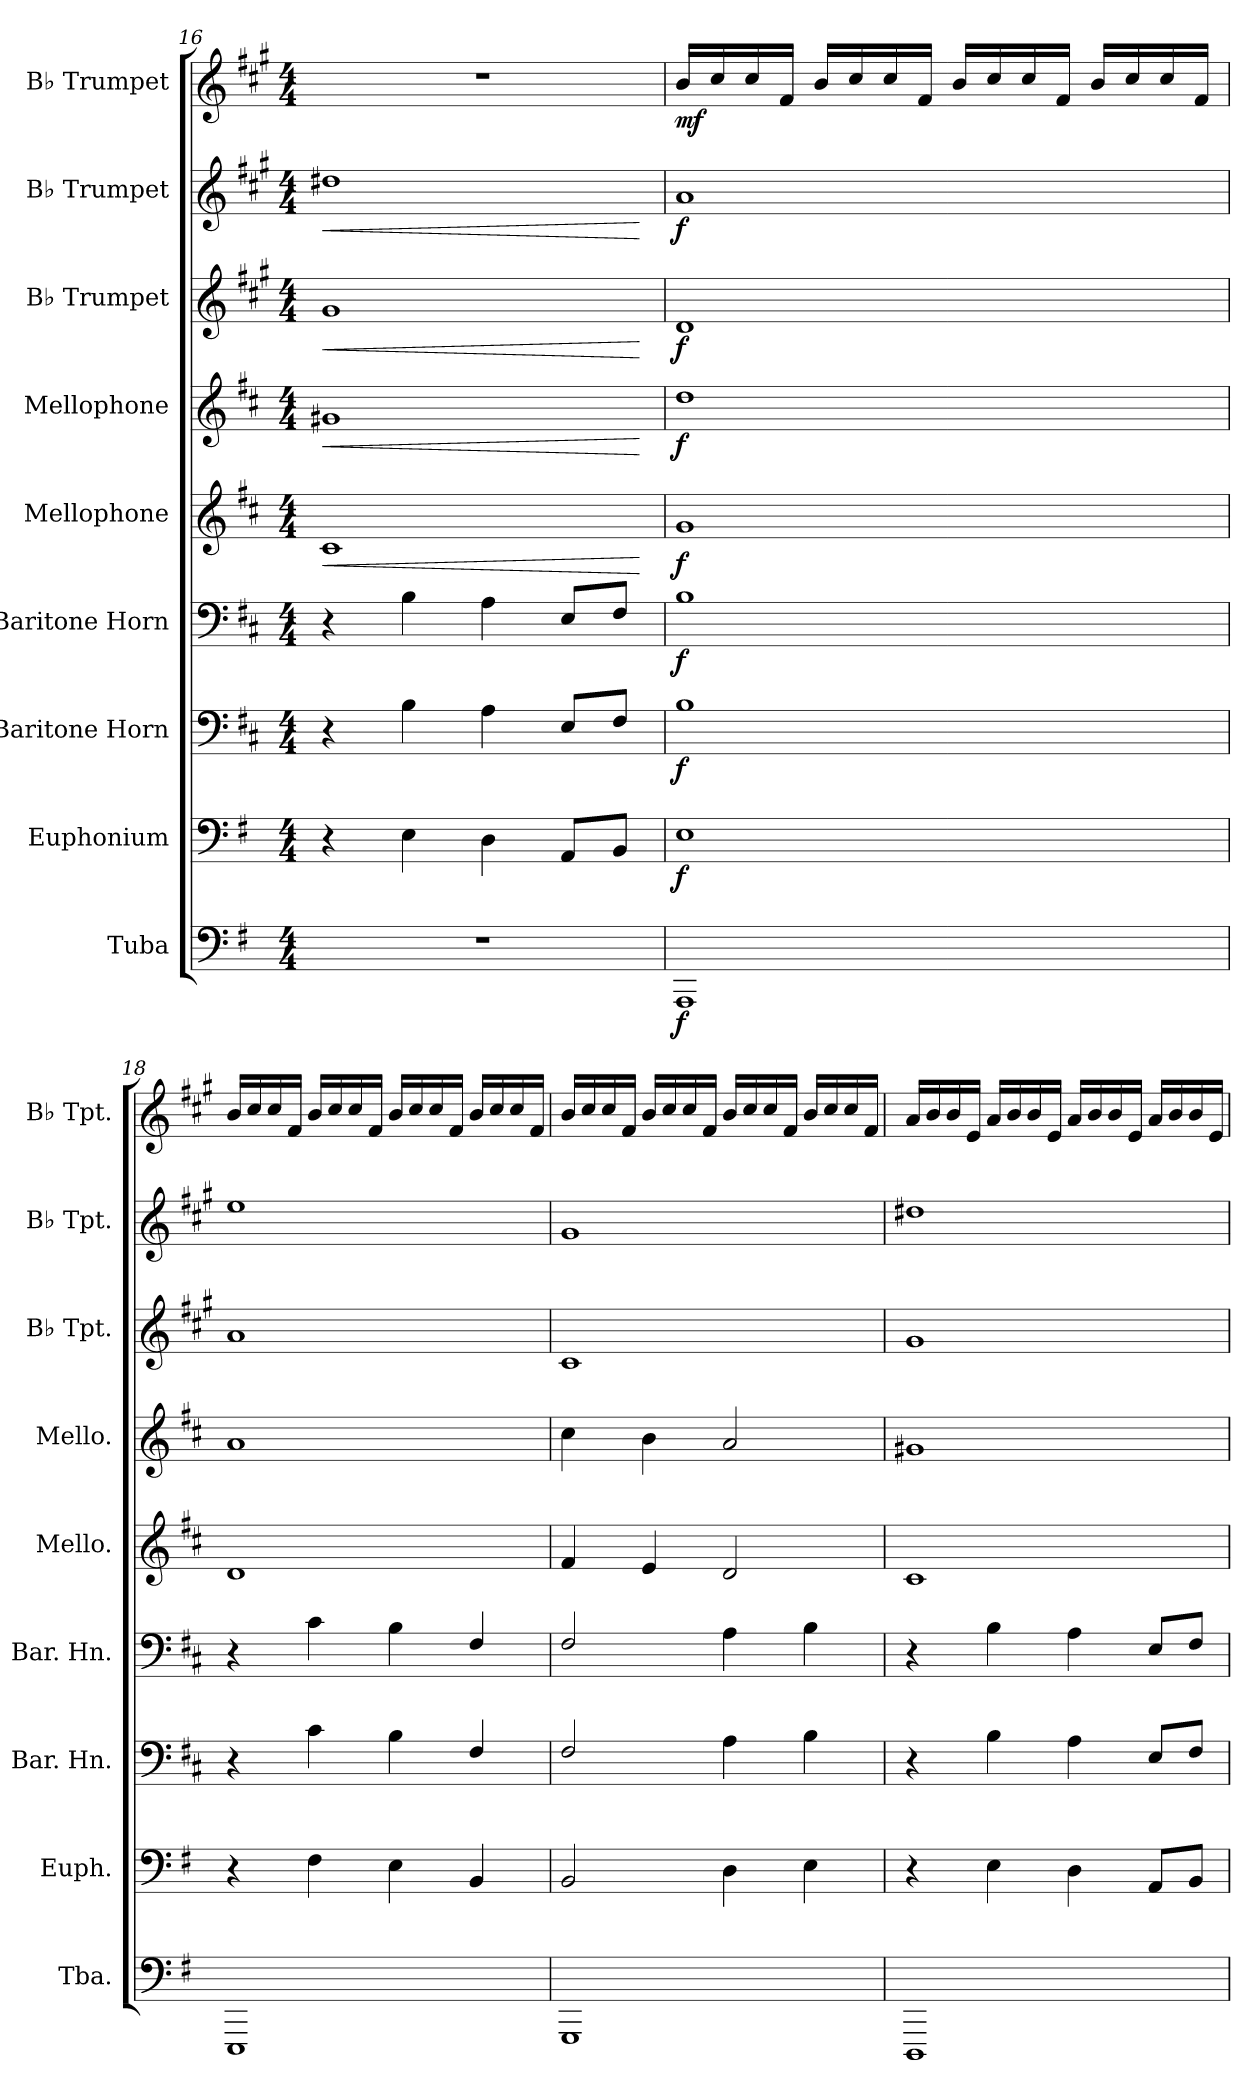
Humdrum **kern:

**kern	**dynam	**kern	**dynam	**kern	**dynam	**kern	**dynam	**kern	**dynam	**kern	**dynam	**kern	**dynam	**kern	**dynam	**kern	**dynam
*part9	*part9	*part8	*part8	*part7	*part7	*part6	*part6	*part5	*part5	*part4	*part4	*part3	*part3	*part2	*part2	*part1	*part1
*staff9	*staff9	*staff8	*staff8	*staff7	*staff7	*staff6	*staff6	*staff5	*staff5	*staff4	*staff4	*staff3	*staff3	*staff2	*staff2	*staff1	*staff1
*I"Tuba	*	*I"Euphonium	*	*I"Baritone Horn	*	*I"Baritone Horn	*	*I"Mellophone	*	*I"Mellophone	*	*I"B♭ Trumpet	*	*I"B♭ Trumpet	*	*I"B♭ Trumpet	*
*I'Tba.	*	*I'Euph.	*	*I'Bar. Hn.	*	*I'Bar. Hn.	*	*I'Mello.	*	*I'Mello.	*	*I'B♭ Tpt.	*	*I'B♭ Tpt.	*	*I'B♭ Tpt.	*
*clefF4	*	*clefF4	*	*clefF4	*	*clefF4	*	*clefG2	*	*clefG2	*	*clefG2	*	*clefG2	*	*clefG2	*
*	*	*	*	*ITrd4c7	*	*ITrd4c7	*	*ITrd4c7	*	*ITrd4c7	*	*ITrd1c2	*	*ITrd1c2	*	*ITrd1c2	*
*k[f#]	*	*k[f#]	*	*k[f#]	*	*k[f#]	*	*k[f#]	*	*k[f#]	*	*k[f#]	*	*k[f#]	*	*k[f#]	*
*M4/4	*	*M4/4	*	*M4/4	*	*M4/4	*	*M4/4	*	*M4/4	*	*M4/4	*	*M4/4	*	*M4/4	*
=16	=16	=16	=16	=16	=16	=16	=16	=16	=16	=16	=16	=16	=16	=16	=16	=16	=16
!	!	!	!	!	!	!	!	!	!LO:HP:b	!	!LO:HP:b	!	!LO:HP:b	!	!LO:HP:b	!	!
1r	.	4r	.	4r	.	4r	.	1F#	<	1c#X	<	1f#	<	1cc#X	<	1r	.
.	.	4E\	.	4E\	.	4E\	.	.	.	.	.	.	.	.	.	.	.
.	.	4D\	.	4D\	.	4D\	.	.	.	.	.	.	.	.	.	.	.
.	.	8AA/L	.	8AA/L	.	8AA/L	.	.	.	.	.	.	.	.	.	.	.
.	.	8BB/J	.	8BB/J	.	8BB/J	.	.	.	.	.	.	.	.	.	.	.
.	.	.	.	.	.	.	.	.	[	.	[	.	[	.	[	.	.
=17	=17	=17	=17	=17	=17	=17	=17	=17	=17	=17	=17	=17	=17	=17	=17	=17	=17
!	!LO:DY:b	!	!LO:DY:b	!	!LO:DY:b	!	!LO:DY:b	!	!LO:DY:b	!	!LO:DY:b	!	!LO:DY:b	!	!LO:DY:b	!	!LO:DY:b
1AAA	f	1E	f	1E	f	1E	f	1c	f	1g	f	1c	f	1g	f	16a/LL	mf
.	.	.	.	.	.	.	.	.	.	.	.	.	.	.	.	16b/	.
.	.	.	.	.	.	.	.	.	.	.	.	.	.	.	.	16b/	.
.	.	.	.	.	.	.	.	.	.	.	.	.	.	.	.	16e/JJ	.
.	.	.	.	.	.	.	.	.	.	.	.	.	.	.	.	16a/LL	.
.	.	.	.	.	.	.	.	.	.	.	.	.	.	.	.	16b/	.
.	.	.	.	.	.	.	.	.	.	.	.	.	.	.	.	16b/	.
.	.	.	.	.	.	.	.	.	.	.	.	.	.	.	.	16e/JJ	.
.	.	.	.	.	.	.	.	.	.	.	.	.	.	.	.	16a/LL	.
.	.	.	.	.	.	.	.	.	.	.	.	.	.	.	.	16b/	.
.	.	.	.	.	.	.	.	.	.	.	.	.	.	.	.	16b/	.
.	.	.	.	.	.	.	.	.	.	.	.	.	.	.	.	16e/JJ	.
.	.	.	.	.	.	.	.	.	.	.	.	.	.	.	.	16a/LL	.
.	.	.	.	.	.	.	.	.	.	.	.	.	.	.	.	16b/	.
.	.	.	.	.	.	.	.	.	.	.	.	.	.	.	.	16b/	.
.	.	.	.	.	.	.	.	.	.	.	.	.	.	.	.	16e/JJ	.
!!LO:PB:g=z
=18	=18	=18	=18	=18	=18	=18	=18	=18	=18	=18	=18	=18	=18	=18	=18	=18	=18
1EEE	.	4r	.	4r	.	4r	.	1G	.	1d	.	1g	.	1dd	.	16a/LL	.
.	.	.	.	.	.	.	.	.	.	.	.	.	.	.	.	16b/	.
.	.	.	.	.	.	.	.	.	.	.	.	.	.	.	.	16b/	.
.	.	.	.	.	.	.	.	.	.	.	.	.	.	.	.	16e/JJ	.
.	.	4F#\	.	4F#\	.	4F#\	.	.	.	.	.	.	.	.	.	16a/LL	.
.	.	.	.	.	.	.	.	.	.	.	.	.	.	.	.	16b/	.
.	.	.	.	.	.	.	.	.	.	.	.	.	.	.	.	16b/	.
.	.	.	.	.	.	.	.	.	.	.	.	.	.	.	.	16e/JJ	.
.	.	4E\	.	4E\	.	4E\	.	.	.	.	.	.	.	.	.	16a/LL	.
.	.	.	.	.	.	.	.	.	.	.	.	.	.	.	.	16b/	.
.	.	.	.	.	.	.	.	.	.	.	.	.	.	.	.	16b/	.
.	.	.	.	.	.	.	.	.	.	.	.	.	.	.	.	16e/JJ	.
.	.	4BB/	.	4BB/	.	4BB/	.	.	.	.	.	.	.	.	.	16a/LL	.
.	.	.	.	.	.	.	.	.	.	.	.	.	.	.	.	16b/	.
.	.	.	.	.	.	.	.	.	.	.	.	.	.	.	.	16b/	.
.	.	.	.	.	.	.	.	.	.	.	.	.	.	.	.	16e/JJ	.
=19	=19	=19	=19	=19	=19	=19	=19	=19	=19	=19	=19	=19	=19	=19	=19	=19	=19
1GGG	.	2BB/	.	2BB/	.	2BB/	.	4B/	.	4f#\	.	1B	.	1f#	.	16a/LL	.
.	.	.	.	.	.	.	.	.	.	.	.	.	.	.	.	16b/	.
.	.	.	.	.	.	.	.	.	.	.	.	.	.	.	.	16b/	.
.	.	.	.	.	.	.	.	.	.	.	.	.	.	.	.	16e/JJ	.
.	.	.	.	.	.	.	.	4A/	.	4e\	.	.	.	.	.	16a/LL	.
.	.	.	.	.	.	.	.	.	.	.	.	.	.	.	.	16b/	.
.	.	.	.	.	.	.	.	.	.	.	.	.	.	.	.	16b/	.
.	.	.	.	.	.	.	.	.	.	.	.	.	.	.	.	16e/JJ	.
.	.	4D\	.	4D\	.	4D\	.	2G/	.	2d/	.	.	.	.	.	16a/LL	.
.	.	.	.	.	.	.	.	.	.	.	.	.	.	.	.	16b/	.
.	.	.	.	.	.	.	.	.	.	.	.	.	.	.	.	16b/	.
.	.	.	.	.	.	.	.	.	.	.	.	.	.	.	.	16e/JJ	.
.	.	4E\	.	4E\	.	4E\	.	.	.	.	.	.	.	.	.	16a/LL	.
.	.	.	.	.	.	.	.	.	.	.	.	.	.	.	.	16b/	.
.	.	.	.	.	.	.	.	.	.	.	.	.	.	.	.	16b/	.
.	.	.	.	.	.	.	.	.	.	.	.	.	.	.	.	16e/JJ	.
!!LO:PB:g=z
=20	=20	=20	=20	=20	=20	=20	=20	=20	=20	=20	=20	=20	=20	=20	=20	=20	=20
1DDD	.	4r	.	4r	.	4r	.	1F#	.	1c#X	.	1f#	.	1cc#X	.	16g/LL	.
.	.	.	.	.	.	.	.	.	.	.	.	.	.	.	.	16a/	.
.	.	.	.	.	.	.	.	.	.	.	.	.	.	.	.	16a/	.
.	.	.	.	.	.	.	.	.	.	.	.	.	.	.	.	16d/JJ	.
.	.	4E\	.	4E\	.	4E\	.	.	.	.	.	.	.	.	.	16g/LL	.
.	.	.	.	.	.	.	.	.	.	.	.	.	.	.	.	16a/	.
.	.	.	.	.	.	.	.	.	.	.	.	.	.	.	.	16a/	.
.	.	.	.	.	.	.	.	.	.	.	.	.	.	.	.	16d/JJ	.
.	.	4D\	.	4D\	.	4D\	.	.	.	.	.	.	.	.	.	16g/LL	.
.	.	.	.	.	.	.	.	.	.	.	.	.	.	.	.	16a/	.
.	.	.	.	.	.	.	.	.	.	.	.	.	.	.	.	16a/	.
.	.	.	.	.	.	.	.	.	.	.	.	.	.	.	.	16d/JJ	.
.	.	8AA/L	.	8AA/L	.	8AA/L	.	.	.	.	.	.	.	.	.	16g/LL	.
.	.	.	.	.	.	.	.	.	.	.	.	.	.	.	.	16a/	.
.	.	8BB/J	.	8BB/J	.	8BB/J	.	.	.	.	.	.	.	.	.	16a/	.
.	.	.	.	.	.	.	.	.	.	.	.	.	.	.	.	16d/JJ	.
=	=	=	=	=	=	=	=	=	=	=	=	=	=	=	=	=	=
*-	*-	*-	*-	*-	*-	*-	*-	*-	*-	*-	*-	*-	*-	*-	*-	*-	*-
